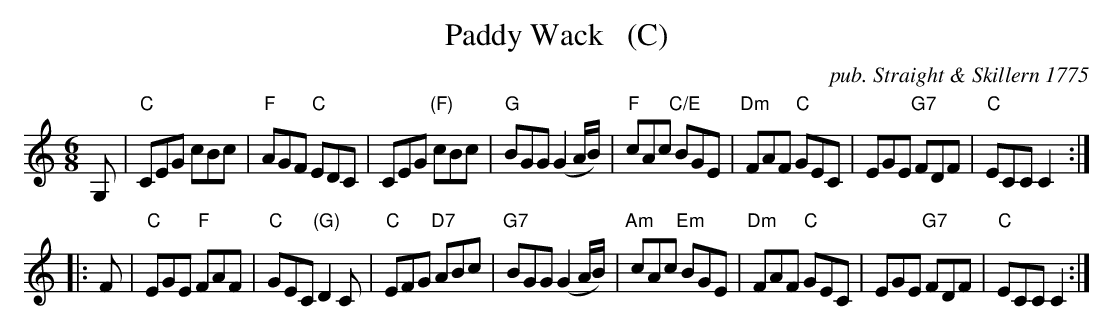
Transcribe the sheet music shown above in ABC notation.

X:1
T: Paddy Wack   (C)
O: pub. Straight & Skillern 1775
M: 6/8
L: 1/8
K: C
G, |\
"C"CEG cBc | "F"AGF "C"EDC | CEG "(F)"cBc | "G"BGG (G2A/B/) |\
"F"cAc "C/E"BGE | "Dm"FAF "C"GEC | EGE "G7"FDF | "C"ECC C2 :|
|: F |\
"C"EGE "F"FAF | "C"GEC "(G)"D2C | "C"EFG "D7"ABc | "G7"BGG (G2A/B/) |\
"Am"cAc "Em"BGE | "Dm"FAF "C"GEC | EGE "G7"FDF | "C"ECC C2 :|
